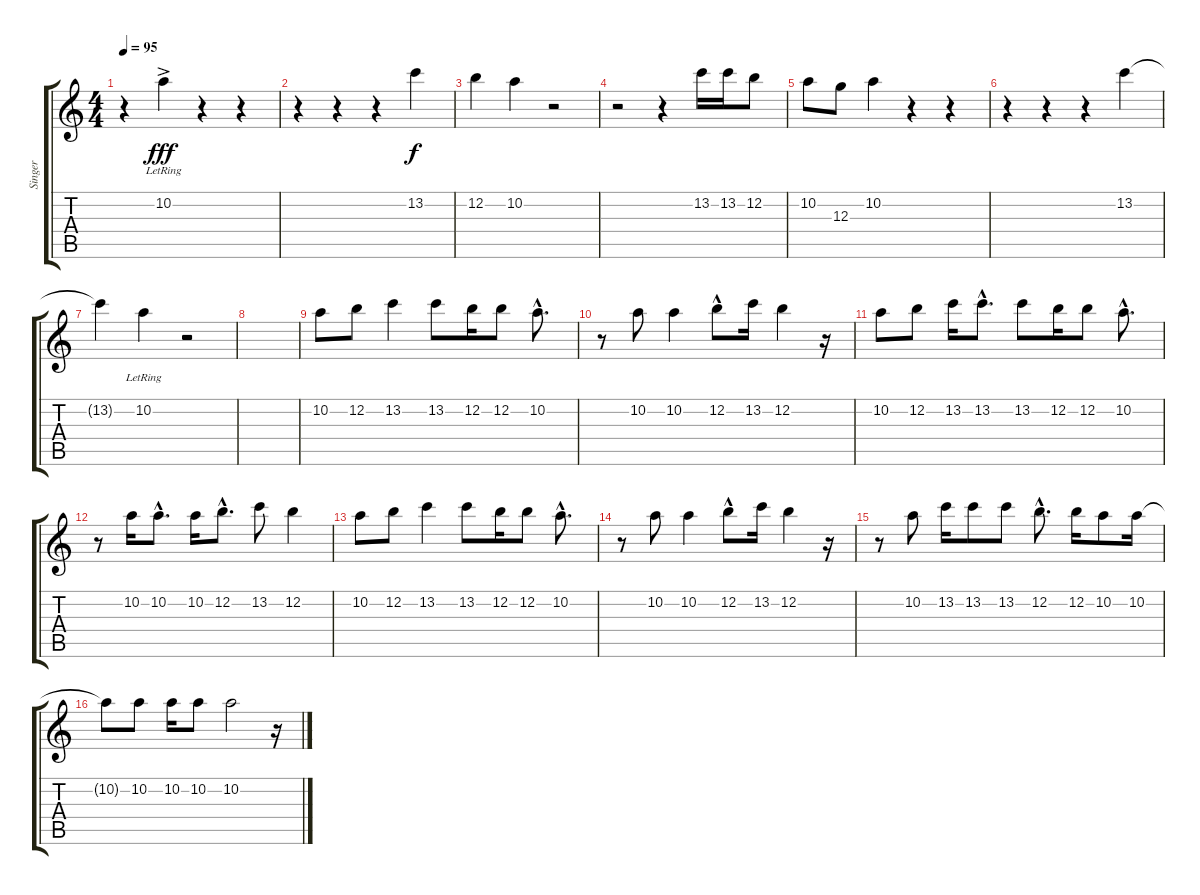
\track ("Singer" "Singer") {instrument banjo}
\staff {score tabs}
\tuning (E4 B3 G3 D3 A2 E2) {hide}
\displaytranspose 12
\ts (4 4)
\tempo 95
\clef g2
\ks c
r.4{dy fff} 10.2{ac lr}.4 r.4 r.4 |
r.4 r.4 r.4 13.2.4{dy f} |
12.2.4 10.2.4 r.2 |
r.2 r.4 13.2.16 13.2.16 12.2.8 |
10.2.8 12.3.8 10.2.4 r.4 r.4 |
r.4 r.4 r.4 13.2.4 |
13.2{t}.4 10.2{lr}.4 r.2 |
|
10.2.8 12.2.8 13.2.4 13.2.8 12.2.16 12.2.8 10.2{hac}.8{d} |
r.8 10.2.8 10.2.4 12.2{hac}.8 13.2.16 12.2.4 r.16 |
10.2.8 12.2.8 13.2.16 13.2{hac}.8{d} 13.2.8 12.2.16 12.2.8 10.2{hac}.8{d} |
r.8 10.2.16 10.2{hac}.8{d} 10.2.16 12.2{hac}.8{d} 13.2.8 12.2.4 |
10.2.8 12.2.8 13.2.4 13.2.8 12.2.16 12.2.8 10.2{hac}.8{d} |
r.8 10.2.8 10.2.4 12.2{hac}.8 13.2.16 12.2.4 r.16 |
r.8 10.2.8 13.2.16 13.2.8 13.2.8 12.2{hac}.8{d} 12.2.16 10.2.8 10.2.16 |
10.2{t}.8 10.2.8 10.2.16 10.2.8 10.2.2 r.16
